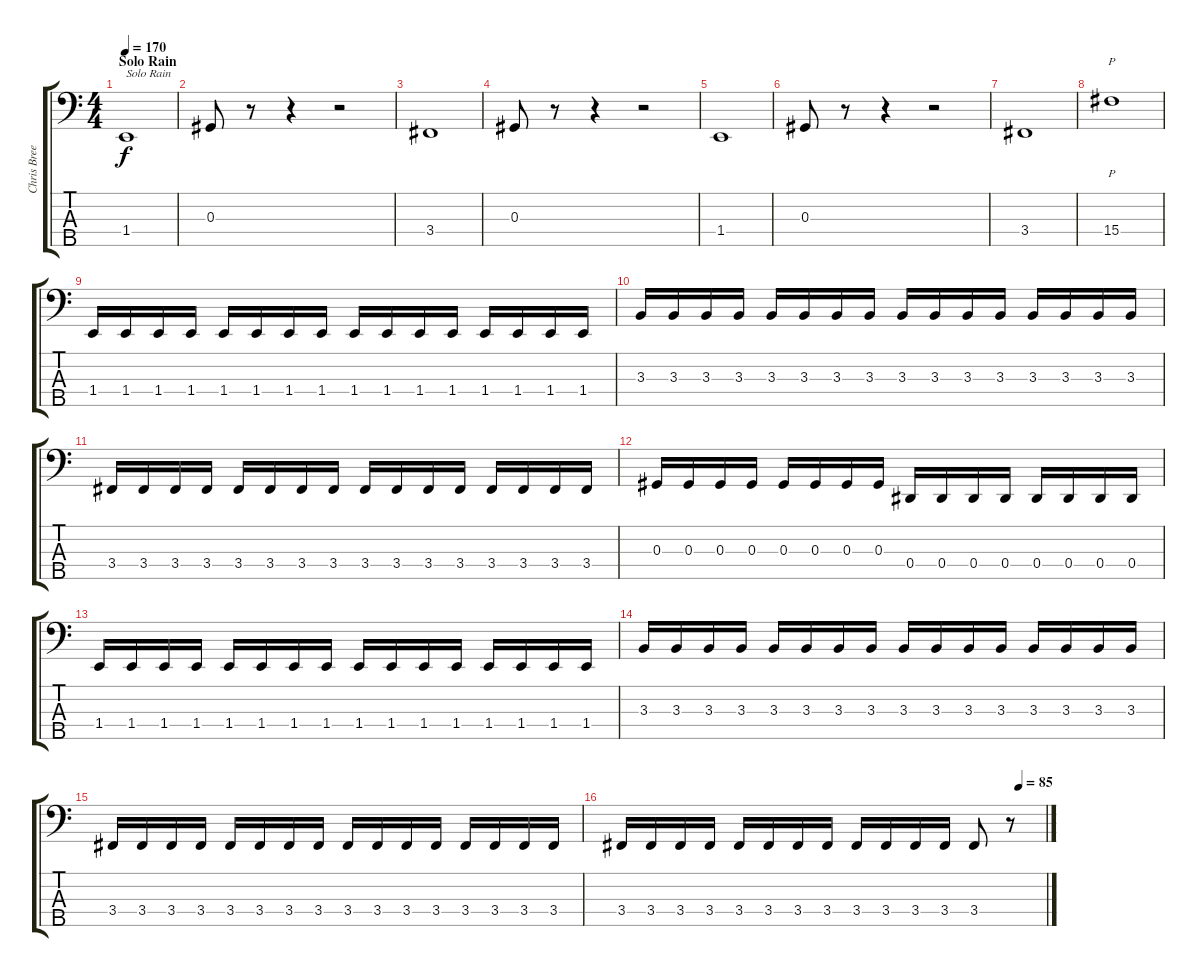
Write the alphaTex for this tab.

\track ("Chris Breeze" "Chris Bree") {instrument electricbassfinger}
\staff {score tabs}
\tuning (Gb2 Db2 Ab1 Eb1 Bb0) {hide}
\ts (4 4)
\section ("" "Solo Rain")
\tempo 170
\clef f4
\ks c
1.4.1{txt "Solo Rain" dy f} |
0.3.8 r.8 r.4 r.2 |
3.4.1 |
0.3.8 r.8 r.4 r.2 |
1.4.1 |
0.3.8 r.8 r.4 r.2 |
3.4.1 |
15.4.1{p} |
1.4.16 1.4.16 1.4.16 1.4.16 1.4.16 1.4.16 1.4.16 1.4.16 1.4.16 1.4.16 1.4.16 1.4.16 1.4.16 1.4.16 1.4.16 1.4.16 |
3.3.16 3.3.16 3.3.16 3.3.16 3.3.16 3.3.16 3.3.16 3.3.16 3.3.16 3.3.16 3.3.16 3.3.16 3.3.16 3.3.16 3.3.16 3.3.16 |
3.4.16 3.4.16 3.4.16 3.4.16 3.4.16 3.4.16 3.4.16 3.4.16 3.4.16 3.4.16 3.4.16 3.4.16 3.4.16 3.4.16 3.4.16 3.4.16 |
0.3.16 0.3.16 0.3.16 0.3.16 0.3.16 0.3.16 0.3.16 0.3.16 0.4.16 0.4.16 0.4.16 0.4.16 0.4.16 0.4.16 0.4.16 0.4.16 |
1.4.16 1.4.16 1.4.16 1.4.16 1.4.16 1.4.16 1.4.16 1.4.16 1.4.16 1.4.16 1.4.16 1.4.16 1.4.16 1.4.16 1.4.16 1.4.16 |
3.3.16 3.3.16 3.3.16 3.3.16 3.3.16 3.3.16 3.3.16 3.3.16 3.3.16 3.3.16 3.3.16 3.3.16 3.3.16 3.3.16 3.3.16 3.3.16 |
3.4.16 3.4.16 3.4.16 3.4.16 3.4.16 3.4.16 3.4.16 3.4.16 3.4.16 3.4.16 3.4.16 3.4.16 3.4.16 3.4.16 3.4.16 3.4.16 |
\tempo (85 0.9375)
3.4.16 3.4.16 3.4.16 3.4.16 3.4.16 3.4.16 3.4.16 3.4.16 3.4.16 3.4.16 3.4.16 3.4.16 3.4.8 r.8
